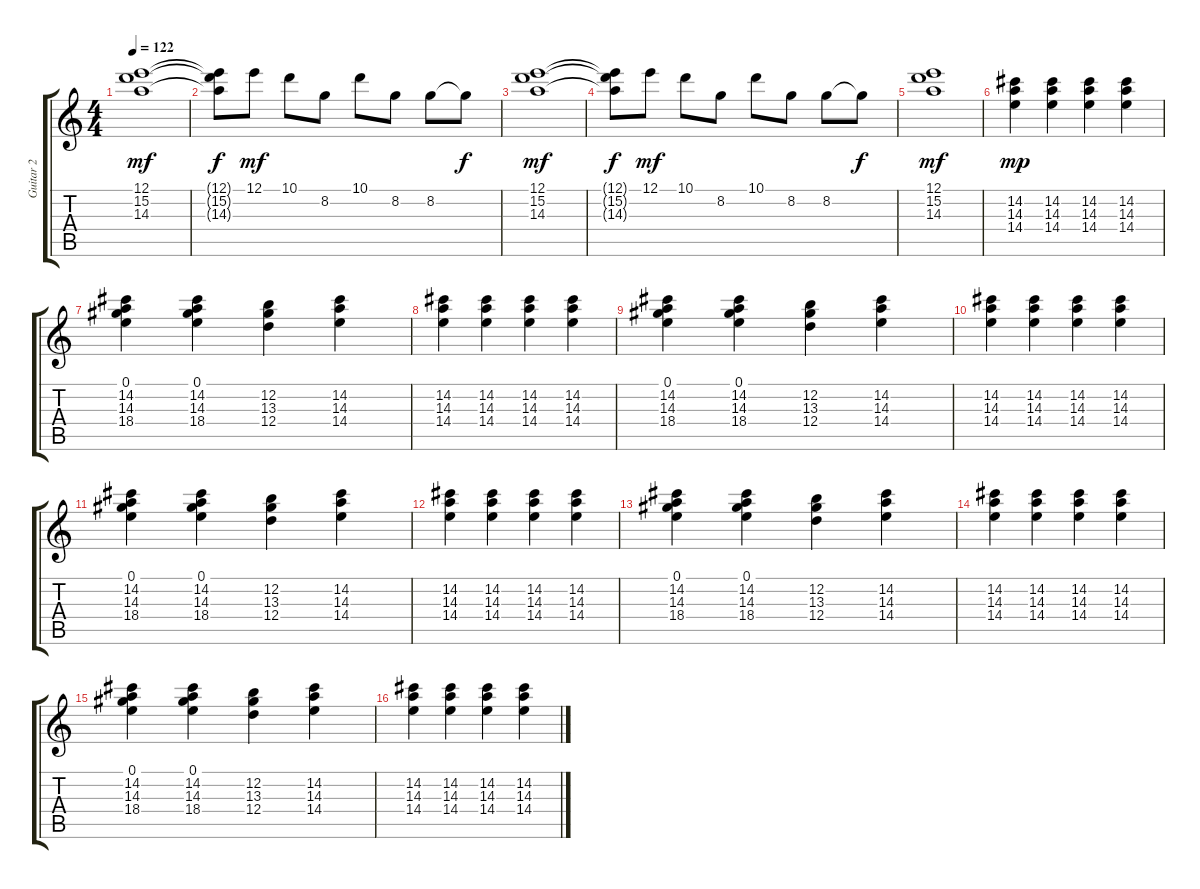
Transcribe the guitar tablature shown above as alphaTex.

\track ("Guitar 2" "Guitar 2") {instrument electricguitarclean}
\staff {score tabs}
\tuning (E4 B3 G3 D3 A2 E2) {hide}
\ts (4 4)
\tempo 122
\clef g2
\ks c
(12.1 15.2 14.3).1{dy mf} |
(12.1{t} 15.2{t} 14.3{t}).8{dy f} 12.1.8{dy mf} 10.1.8 8.2.8 10.1.8 8.2.8 8.2.8 8.2{t}.8{dy f} |
(12.1 15.2 14.3).1{dy mf} |
(12.1{t} 15.2{t} 14.3{t}).8{dy f} 12.1.8{dy mf} 10.1.8 8.2.8 10.1.8 8.2.8 8.2.8 8.2{t}.8{dy f} |
(12.1 15.2 14.3).1{dy mf} |
(14.2 14.3 14.4).4{dy mp} (14.2 14.3 14.4).4 (14.2 14.3 14.4).4 (14.2 14.3 14.4).4 |
(0.1 14.2 14.3 18.4).4 (0.1 14.2 14.3 18.4).4 (12.2 13.3 12.4).4 (14.2 14.3 14.4).4 |
(14.2 14.3 14.4).4 (14.2 14.3 14.4).4 (14.2 14.3 14.4).4 (14.2 14.3 14.4).4 |
(0.1 14.2 14.3 18.4).4 (0.1 14.2 14.3 18.4).4 (12.2 13.3 12.4).4 (14.2 14.3 14.4).4 |
(14.2 14.3 14.4).4 (14.2 14.3 14.4).4 (14.2 14.3 14.4).4 (14.2 14.3 14.4).4 |
(0.1 14.2 14.3 18.4).4 (0.1 14.2 14.3 18.4).4 (12.2 13.3 12.4).4 (14.2 14.3 14.4).4 |
(14.2 14.3 14.4).4 (14.2 14.3 14.4).4 (14.2 14.3 14.4).4 (14.2 14.3 14.4).4 |
(0.1 14.2 14.3 18.4).4 (0.1 14.2 14.3 18.4).4 (12.2 13.3 12.4).4 (14.2 14.3 14.4).4 |
(14.2 14.3 14.4).4 (14.2 14.3 14.4).4 (14.2 14.3 14.4).4 (14.2 14.3 14.4).4 |
(0.1 14.2 14.3 18.4).4{volume 12} (0.1 14.2 14.3 18.4).4{volume 12} (12.2 13.3 12.4).4{volume 12} (14.2 14.3 14.4).4{volume 12} |
(14.2 14.3 14.4).4{volume 11} (14.2 14.3 14.4).4{volume 11} (14.2 14.3 14.4).4{volume 11} (14.2 14.3 14.4).4{volume 10}
